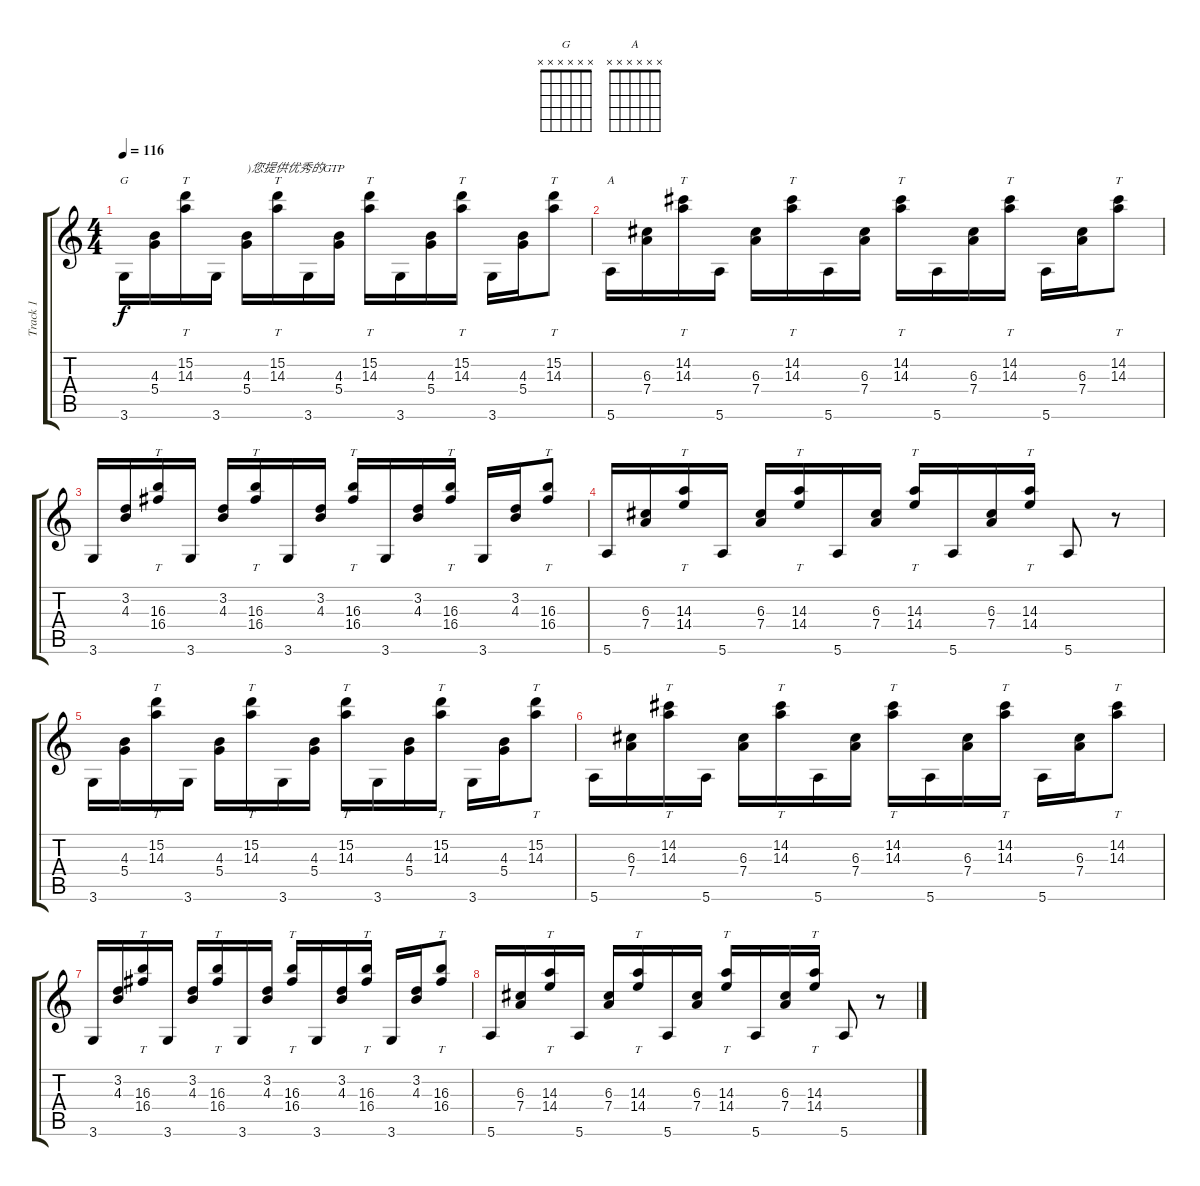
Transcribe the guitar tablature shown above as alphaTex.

\track ("Track 1" "Track 1") {instrument electricguitarjazz}
\staff {score tabs}
\tuning (E4 B3 G3 D3 A2 E2) {hide}
\chord ("G" x x x x x x)
\chord ("A" x x x x x x)
\ts (4 4)
\tempo 116
\clef g2
\ks c
3.6.16{ch "G" dy f} (4.3 5.4).16 (15.2 14.3).16{tt} 3.6.16 (4.3 5.4).16{txt ")您提供优秀的GTP"} (15.2 14.3).16{tt} 3.6.16 (4.3 5.4).16 (15.2 14.3).16{tt} 3.6.16 (4.3 5.4).16 (15.2 14.3).16{tt} 3.6.16 (4.3 5.4).16 (15.2 14.3).8{tt} |
5.6.16{ch "A"} (6.3 7.4).16 (14.2 14.3).16{tt} 5.6.16 (6.3 7.4).16 (14.2 14.3).16{tt} 5.6.16 (6.3 7.4).16 (14.2 14.3).16{tt} 5.6.16 (6.3 7.4).16 (14.2 14.3).16{tt} 5.6.16 (6.3 7.4).16 (14.2 14.3).8{tt} |
3.6.16 (3.2 4.3).16 (16.3 16.4).16{tt} 3.6.16 (3.2 4.3).16 (16.3 16.4).16{tt} 3.6.16 (3.2 4.3).16 (16.3 16.4).16{tt} 3.6.16 (3.2 4.3).16 (16.3 16.4).16{tt} 3.6.16 (3.2 4.3).16 (16.3 16.4).8{tt} |
5.6.16 (6.3 7.4).16 (14.3 14.4).16{tt} 5.6.16 (6.3 7.4).16 (14.3 14.4).16{tt} 5.6.16 (6.3 7.4).16 (14.3 14.4).16{tt} 5.6.16 (6.3 7.4).16 (14.3 14.4).16{tt} 5.6.8 r.8 |
3.6.16 (4.3 5.4).16 (15.2 14.3).16{tt} 3.6.16 (4.3 5.4).16 (15.2 14.3).16{tt} 3.6.16 (4.3 5.4).16 (15.2 14.3).16{tt} 3.6.16 (4.3 5.4).16 (15.2 14.3).16{tt} 3.6.16 (4.3 5.4).16 (15.2 14.3).8{tt} |
5.6.16 (6.3 7.4).16 (14.2 14.3).16{tt} 5.6.16 (6.3 7.4).16 (14.2 14.3).16{tt} 5.6.16 (6.3 7.4).16 (14.2 14.3).16{tt} 5.6.16 (6.3 7.4).16 (14.2 14.3).16{tt} 5.6.16 (6.3 7.4).16 (14.2 14.3).8{tt} |
3.6.16 (3.2 4.3).16 (16.3 16.4).16{tt} 3.6.16 (3.2 4.3).16 (16.3 16.4).16{tt} 3.6.16 (3.2 4.3).16 (16.3 16.4).16{tt} 3.6.16 (3.2 4.3).16 (16.3 16.4).16{tt} 3.6.16 (3.2 4.3).16 (16.3 16.4).8{tt} |
5.6.16 (6.3 7.4).16 (14.3 14.4).16{tt} 5.6.16 (6.3 7.4).16 (14.3 14.4).16{tt} 5.6.16 (6.3 7.4).16 (14.3 14.4).16{tt} 5.6.16 (6.3 7.4).16 (14.3 14.4).16{tt} 5.6.8 r.8
